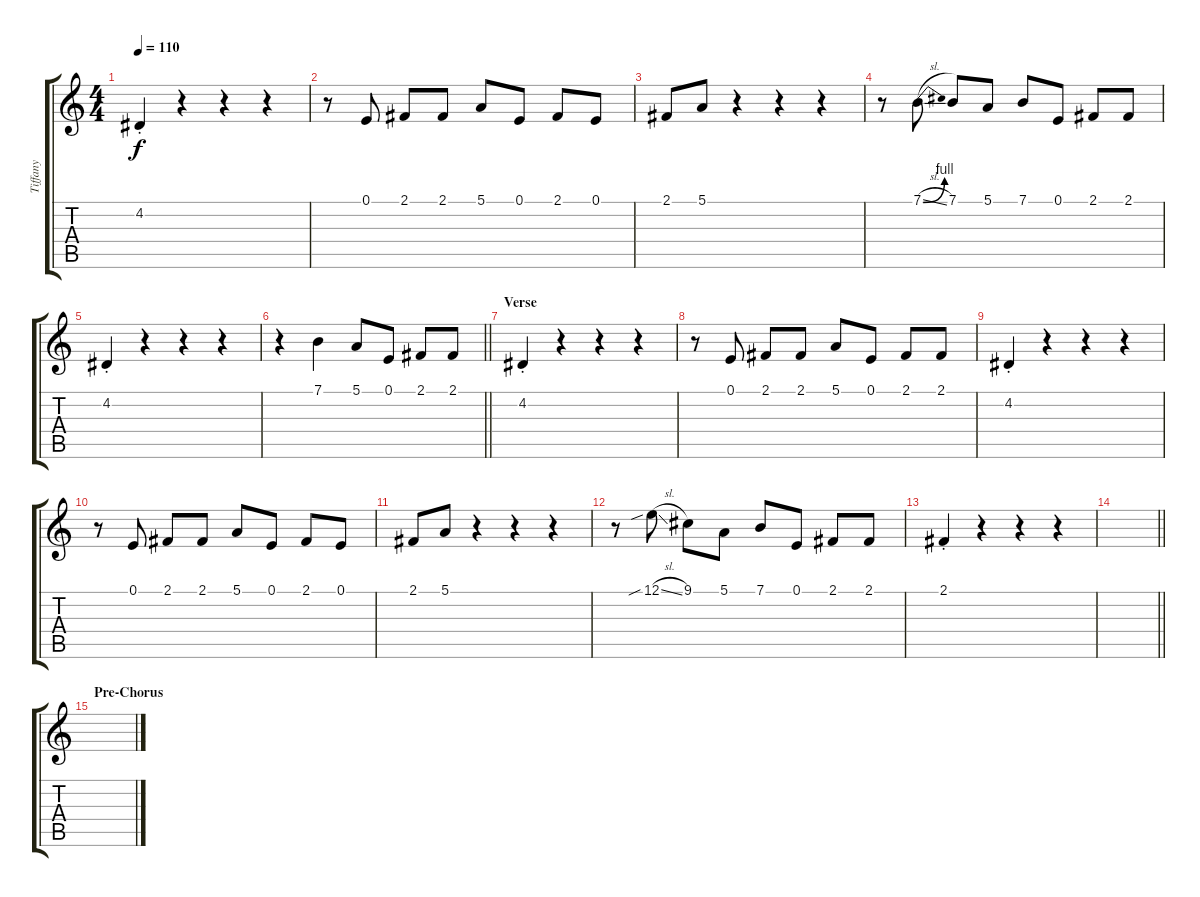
\track ("Tiffany" "Tiffany") {instrument sopranosax}
\staff {score tabs}
\tuning (E4 B3 G3 D3 A2 E2) {hide}
\ts (4 4)
\tempo 110
\clef g2
\ks c
4.2{st}.4{dy f} r.4 r.4 r.4 |
r.8 0.1.8 2.1.8 2.1.8 5.1.8 0.1.8 2.1.8 0.1.8 |
2.1.8 5.1.8 r.4 r.4 r.4 |
r.8 7.1{be (bend 0 0 60 4) sl}.8 7.1.8 5.1.8 7.1.8 0.1.8 2.1.8 2.1.8 |
4.2{st}.4 r.4 r.4 r.4 |
\barLineRight lightlight
r.4{volume 16} 7.1.4 5.1.8 0.1.8 2.1.8 2.1.8 |
\section ("" "Verse")
4.2{st}.4 r.4 r.4 r.4 |
r.8 0.1.8 2.1.8 2.1.8 5.1.8 0.1.8 2.1.8 2.1.8 |
4.2{st}.4 r.4 r.4 r.4 |
r.8 0.1.8 2.1.8 2.1.8 5.1.8 0.1.8 2.1.8 0.1.8 |
2.1.8 5.1.8 r.4 r.4 r.4 |
r.8 12.1{sib sl}.8 9.1.8 5.1.8 7.1.8 0.1.8 2.1.8 2.1.8 |
2.1{st}.4 r.4 r.4 r.4 |
\barLineRight lightlight
|
\section ("" "Pre-Chorus")
